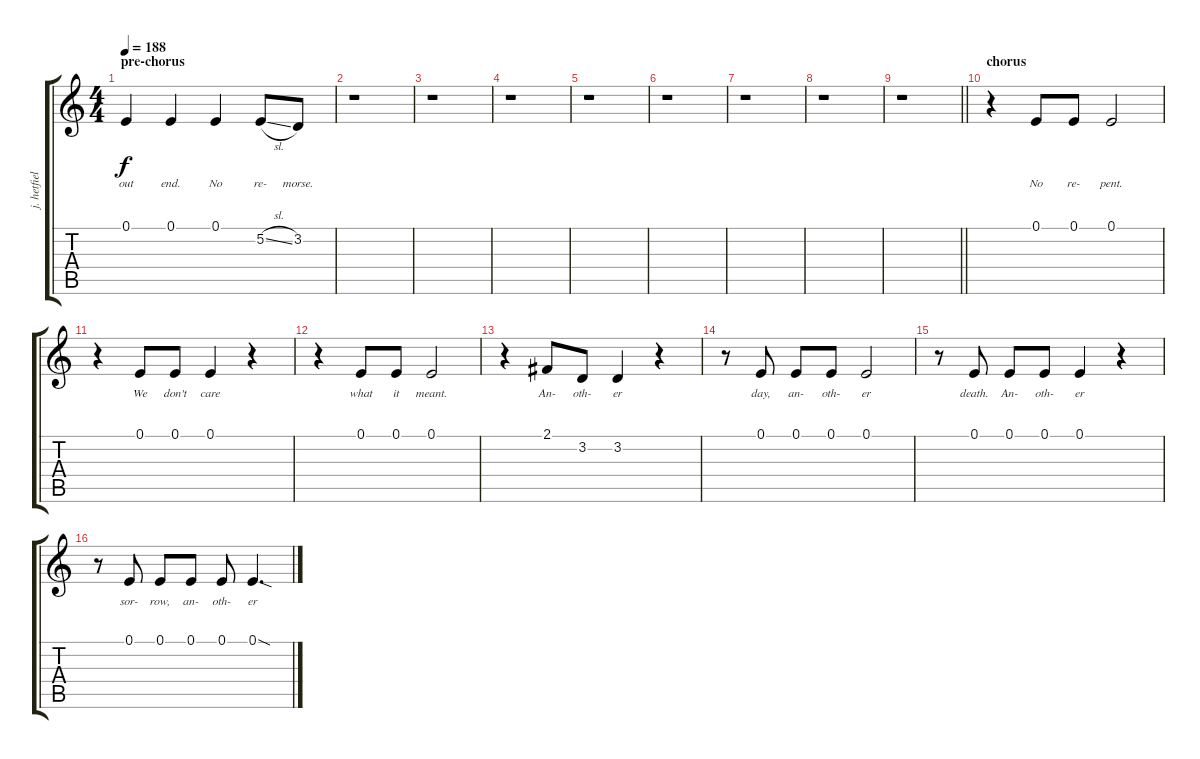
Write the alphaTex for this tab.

\track ("j. hetfield - vocals" "j. hetfiel") {instrument altosax}
\staff {score tabs}
\tuning (E4 B3 G3 D3 A2 E2) {hide}
\ts (4 4)
\section ("" "pre-chorus")
\tempo 188
\clef g2
\ks c
0.1.4{lyrics (0 "out") lyrics (1 "") lyrics (2 "") lyrics (3 "") lyrics (4 "") dy f} 0.1.4{lyrics (0 "end.") lyrics (1 "") lyrics (2 "") lyrics (3 "") lyrics (4 "")} 0.1.4{lyrics (0 "No") lyrics (1 "") lyrics (2 "") lyrics (3 "") lyrics (4 "")} 5.2{sl}.8{lyrics (0 "re-") lyrics (1 "") lyrics (2 "") lyrics (3 "") lyrics (4 "")} 3.2.8{lyrics (0 "morse.") lyrics (1 "") lyrics (2 "") lyrics (3 "") lyrics (4 "")} |
r.1 |
r.1 |
r.1 |
r.1 |
r.1 |
r.1 |
r.1 |
\barLineRight lightlight
r.1 |
\section ("" "chorus")
r.4 0.1.8{lyrics (0 "No") lyrics (1 "") lyrics (2 "") lyrics (3 "") lyrics (4 "")} 0.1.8{lyrics (0 "re-") lyrics (1 "") lyrics (2 "") lyrics (3 "") lyrics (4 "")} 0.1.2{lyrics (0 "pent.") lyrics (1 "") lyrics (2 "") lyrics (3 "") lyrics (4 "")} |
r.4 0.1.8{lyrics (0 "We") lyrics (1 "") lyrics (2 "") lyrics (3 "") lyrics (4 "")} 0.1.8{lyrics (0 "don't") lyrics (1 "") lyrics (2 "") lyrics (3 "") lyrics (4 "")} 0.1.4{lyrics (0 "care") lyrics (1 "") lyrics (2 "") lyrics (3 "") lyrics (4 "")} r.4 |
r.4 0.1.8{lyrics (0 "what") lyrics (1 "") lyrics (2 "") lyrics (3 "") lyrics (4 "")} 0.1.8{lyrics (0 "it") lyrics (1 "") lyrics (2 "") lyrics (3 "") lyrics (4 "")} 0.1.2{lyrics (0 "meant.") lyrics (1 "") lyrics (2 "") lyrics (3 "") lyrics (4 "")} |
r.4 2.1.8{lyrics (0 "An-") lyrics (1 "") lyrics (2 "") lyrics (3 "") lyrics (4 "")} 3.2.8{lyrics (0 "oth-") lyrics (1 "") lyrics (2 "") lyrics (3 "") lyrics (4 "")} 3.2.4{lyrics (0 "er") lyrics (1 "") lyrics (2 "") lyrics (3 "") lyrics (4 "")} r.4 |
r.8 0.1.8{lyrics (0 "day,") lyrics (1 "") lyrics (2 "") lyrics (3 "") lyrics (4 "")} 0.1.8{lyrics (0 "an-") lyrics (1 "") lyrics (2 "") lyrics (3 "") lyrics (4 "")} 0.1.8{lyrics (0 "oth-") lyrics (1 "") lyrics (2 "") lyrics (3 "") lyrics (4 "")} 0.1.2{lyrics (0 "er") lyrics (1 "") lyrics (2 "") lyrics (3 "") lyrics (4 "")} |
r.8 0.1.8{lyrics (0 "death.") lyrics (1 "") lyrics (2 "") lyrics (3 "") lyrics (4 "")} 0.1.8{lyrics (0 "An-") lyrics (1 "") lyrics (2 "") lyrics (3 "") lyrics (4 "")} 0.1.8{lyrics (0 "oth-") lyrics (1 "") lyrics (2 "") lyrics (3 "") lyrics (4 "")} 0.1.4{lyrics (0 "er") lyrics (1 "") lyrics (2 "") lyrics (3 "") lyrics (4 "")} r.4 |
r.8 0.1.8{lyrics (0 "sor-") lyrics (1 "") lyrics (2 "") lyrics (3 "") lyrics (4 "")} 0.1.8{lyrics (0 "row,") lyrics (1 "") lyrics (2 "") lyrics (3 "") lyrics (4 "")} 0.1.8{lyrics (0 "an-") lyrics (1 "") lyrics (2 "") lyrics (3 "") lyrics (4 "")} 0.1.8{lyrics (0 "oth-") lyrics (1 "") lyrics (2 "") lyrics (3 "") lyrics (4 "")} 0.1{sod}.4{d lyrics (0 "er") lyrics (1 "") lyrics (2 "") lyrics (3 "") lyrics (4 "")}
